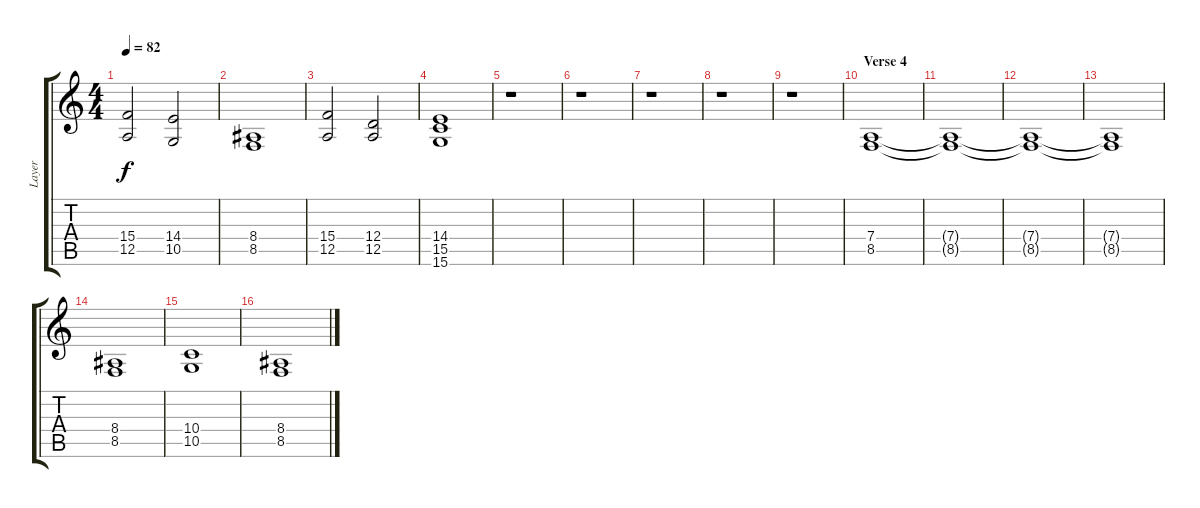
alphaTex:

\track ("Layer" "Layer") {instrument synthstrings1}
\staff {score tabs}
\tuning (E4 B3 G3 D3 A2 E2) {hide}
\ts (4 4)
\tempo 82
\clef g2
\ks c
(15.4 12.5).2{dy f} (14.4 10.5).2 |
(8.4 8.5).1 |
(15.4 12.5).2 (12.4 12.5).2 |
(14.4 15.5 15.6).1 |
r.1 |
r.1 |
r.1 |
r.1 |
r.1 |
\section ("" "Verse 4")
(7.4 8.5).1 |
(7.4{t} 8.5{t}).1 |
(7.4{t} 8.5{t}).1 |
(7.4{t} 8.5{t}).1 |
(8.4 8.5).1 |
(10.4 10.5).1 |
(8.4 8.5).1
